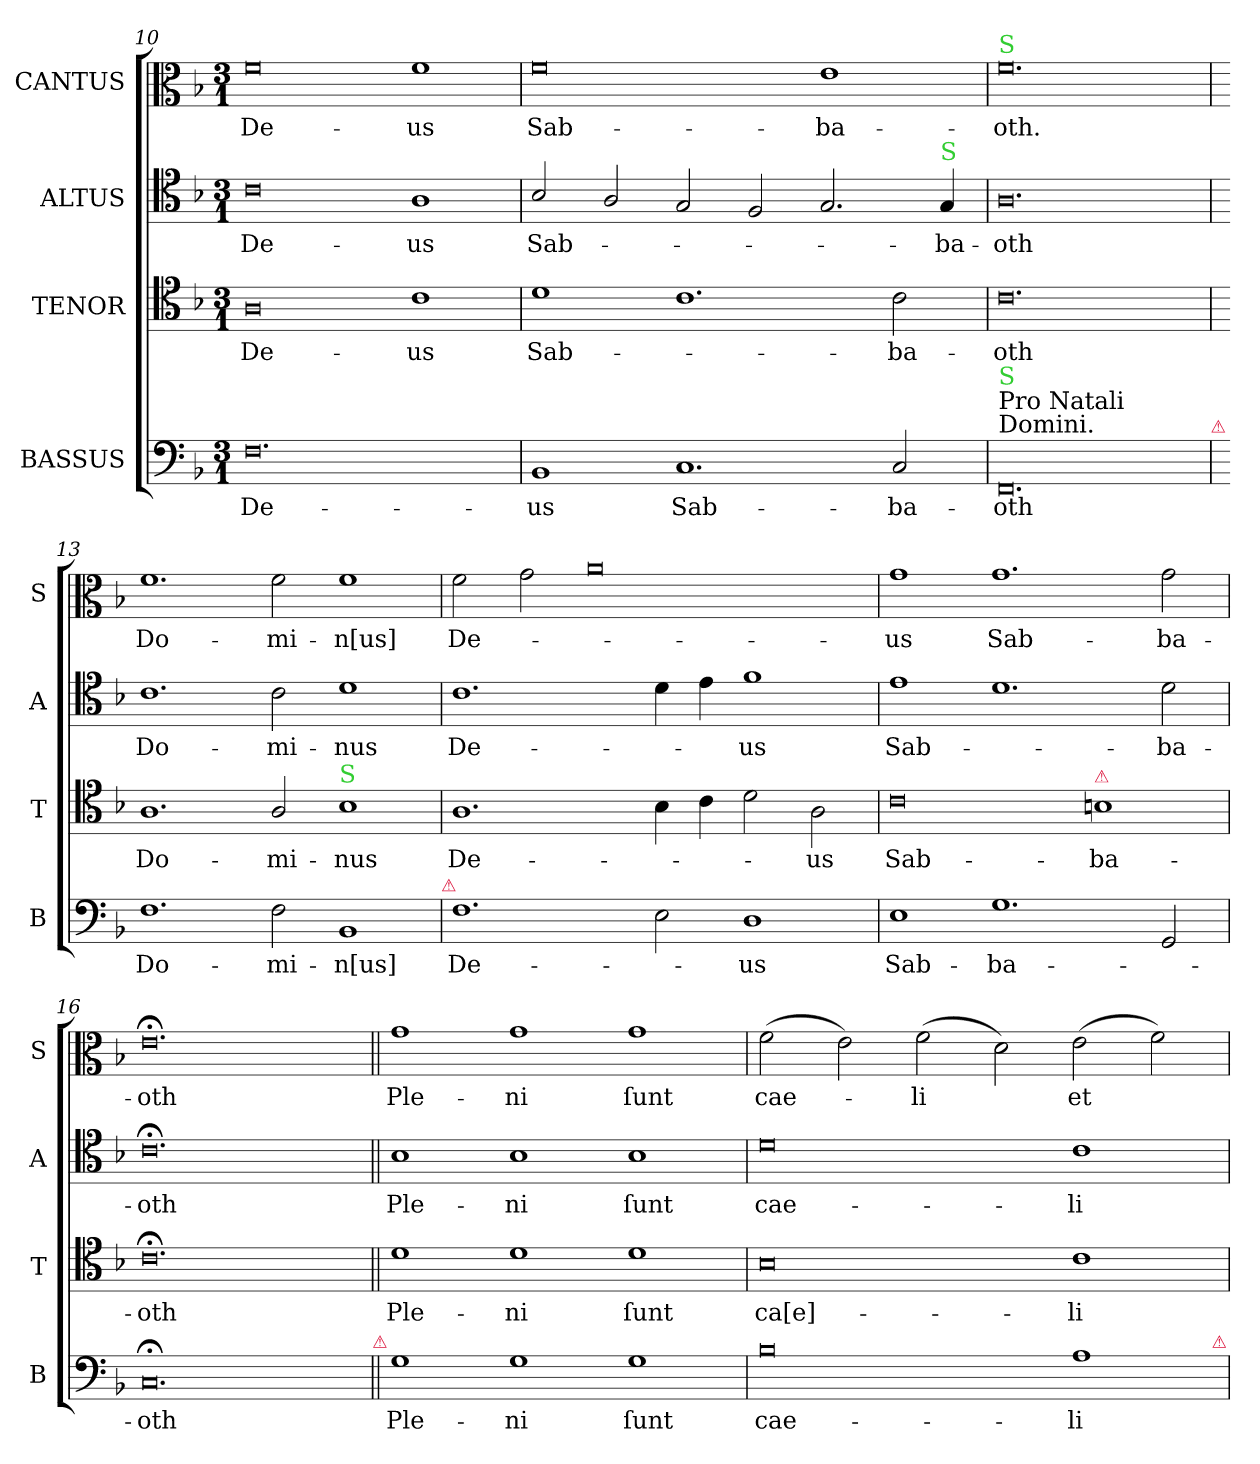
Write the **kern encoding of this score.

**kern	**text	**kern	**text	**kern	**text	**kern	**text
*part4	*part4	*part3	*part3	*part2	*part2	*part1	*part1
*staff4	*staff4	*staff3	*staff3	*staff2	*staff2	*staff1	*staff1
*I"BASSUS	*	*I"TENOR	*	*I"ALTUS	*	*I"CANTUS	*
*I'B	*	*I'T	*	*I'A	*	*I'S	*
*clefF4	*	*clefC4	*	*clefC4	*	*clefC3	*
*k[b-]	*	*k[b-]	*	*k[b-]	*	*k[b-]	*
*M3/1	*	*M3/1	*	*M3/1	*	*M3/1	*
=10	=10	=10	=10	=10	=10	=10	=10
0.F	De-	0A	De-	0c	De-	0f	De-
.	.	1c	-us	1A	-us	1f	-us
=11	=11	=11	=11	=11	=11	=11	=11
1BB-	-us	1d	Sab-	2B-/	Sab-	0f	Sab-
.	.	.	.	2A/	.	.	.
1.C	Sab-	1.c	.	2G/	.	.	.
.	.	.	.	2F/	.	.	.
.	.	.	.	2.G/	.	1e	-ba-
2C/	-ba-	2c\	-ba-	.	.	.	.
!	!	!	!	!LO:TX:a:color=limegreen:t=S	!	!	!
.	.	.	.	4G/	-ba-	.	.
=12	=12	=12	=12	=12	=12	=12	=12
!	!	!	!	!	!	!LO:TX:a:color=limegreen:t=S	!
!LO:TX:a:t=Pro Natali\nDomini.	!	!	!	!	!	!	!
!LO:TX:a:color=limegreen:t=S	!	!	!	!	!	!	!
0.FF	-oth	0.c	-oth	0.A	-oth	0.f	-oth.
!LO:TX:a:color=crimson:t=⚠	!	!	!	!	!	!	!
=13	=13	=13	=13	=13	=13	=13	=13
!	!	!	!	!	!LO:LY:i	!	!
1.F	Do-	1.A	Do-	1.c	Do-	1.f	Do-
!	!	!	!	!	!LO:LY:i	!	!
2F\	-mi-	2A/	-mi-	2c\	-mi-	2f\	-mi-
!	!	!LO:TX:a:color=limegreen:t=S	!	!	!	!	!
!	!	!	!	!	!LO:LY:i	!	!
1BB-	-n[us]	1B-	-nus	1d	-nus	1f	-n[us]
!LO:TX:a:color=crimson:t=⚠	!	!	!	!	!	!	!
=14	=14	=14	=14	=14	=14	=14	=14
!	!	!	!	!	!LO:LY:i	!	!
1.F	De-	1.A	De-	1.c	De-	2f\	De-
.	.	.	.	.	.	2g\	.
.	.	.	.	.	.	0a	.
2E\	.	4B-\	.	4d\	.	.	.
.	.	4c\	.	4e\	.	.	.
!	!	!	!	!	!LO:LY:i	!	!
1D	-us	2d\	.	1f	-us	.	.
.	.	2A\	-us	.	.	.	.
=15	=15	=15	=15	=15	=15	=15	=15
!	!	!	!	!	!LO:LY:i	!	!
1E	Sab-	0c	Sab-	1e	Sab-	1g	-us
1.G	-ba-	.	.	1.d	.	1.g	Sab-
!	!	!LO:TX:a:color=crimson:t=⚠	!	!	!	!	!
.	.	1Bn	-ba-	.	.	.	.
!	!	!	!	!	!LO:LY:i	!	!
2GG/	.	.	.	2d\	-ba-	2g\	-ba-
=16	=16	=16	=16	=16	=16	=16	=16
!	!	!	!	!	!LO:LY:i	!	!
0.C;<;	-oth	0.c;<;	-oth	0.c;<	-oth	0.e;<	-oth
!LO:TX:a:color=crimson:t=⚠	!	!	!	!	!	!	!
=17||	=17||	=17||	=17||	=17||	=17||	=17||	=17||
1G	Ple-	1d	Ple-	1B-	Ple-	1g	Ple-
1G	-ni	1d	-ni	1B-	-ni	1g	-ni
1G	ſunt	1d	ſunt	1B-	ſunt	1g	ſunt
=18	=18	=18	=18	=18	=18	=18	=18
0B-	cae-	0B-	ca[e]-	0d	cae-	(2f\	cae-
.	.	.	.	.	.	2e\)	.
.	.	.	.	.	.	(2f\	-li
.	.	.	.	.	.	2d\)	.
1A	-li	1c	-li	1c	-li	(2e\	et
.	.	.	.	.	.	2f\)	.
!LO:TX:a:color=crimson:t=⚠	!	!	!	!	!	!	!
=	=	=	=	=	=	=	=
*-	*-	*-	*-	*-	*-	*-	*-
